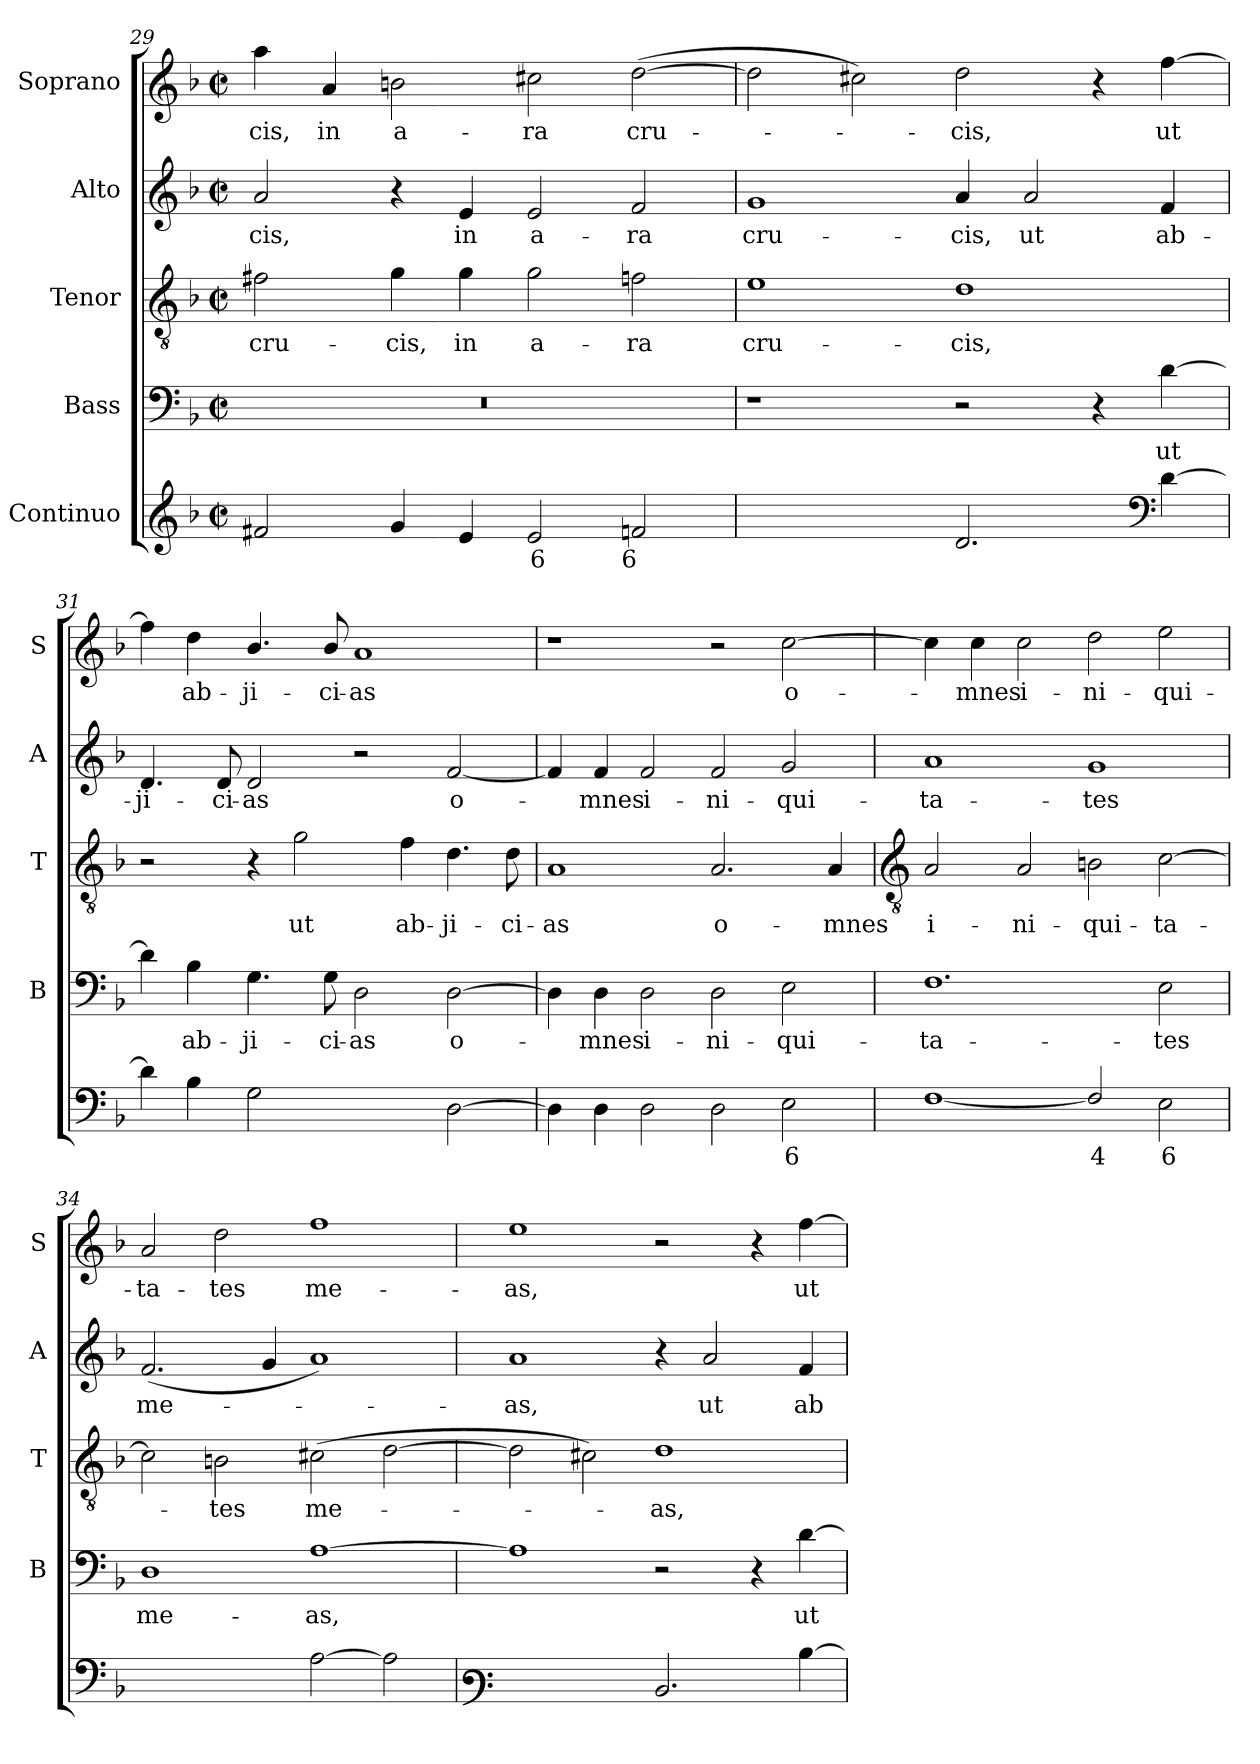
**kern	**text	**kern	**text	**kern	**text	**kern	**text	**kern	**text
*part5	*part5	*part4	*part4	*part3	*part3	*part2	*part2	*part1	*part1
*staff5	*staff5	*staff4	*staff4	*staff3	*staff3	*staff2	*staff2	*staff1	*staff1
*I"Continuo	*	*I"Bass	*	*I"Tenor	*	*I"Alto	*	*I"Soprano	*
*	*	*I'B	*	*I'T	*	*I'A	*	*I'S	*
!!LO:LB:g=z
*clefG2	*	*clefF4	*	*clefGv2	*	*clefG2	*	*clefG2	*
*k[b-]	*	*k[b-]	*	*k[b-]	*	*k[b-]	*	*k[b-]	*
*F:	*	*F:	*	*F:	*	*F:	*	*F:	*
*M4/2	*	*M4/2	*	*M4/2	*	*M4/2	*	*M4/2	*
*met(c|)	*	*met(c|)	*	*met(c|)	*	*met(c|)	*	*met(c|)	*
=29	=29	=29	=29	=29	=29	=29	=29	=29	=29
!	!	!	!	!	!LO:LY:b	!	!LO:LY:b	!	!LO:LY:b
2f#X	.	0r	.	2f#X	cru-	2a	-cis,	4aa	-cis,
!	!	!	!	!	!	!	!	!	!LO:LY:b
.	.	.	.	.	.	.	.	4a	in
!	!	!	!	!	!LO:LY:b	!	!	!	!LO:LY:b
4g	.	.	.	4g	-cis,	4r	.	2bn	a-
!	!	!	!	!	!LO:LY:b	!	!LO:LY:b	!	!
4e	.	.	.	4g	in	4e	in	.	.
!	!LO:LY:b	!	!	!	!LO:LY:b	!	!LO:LY:b	!	!LO:LY:b
2e	6	.	.	2g	a-	2e	a-	2cc#X	-ra
!	!LO:LY:b	!	!	!	!LO:LY:b	!	!LO:LY:b	!	!LO:LY:b
2fn	6	.	.	2fn	-ra	2f	-ra	(>[2dd	cru-
=30	=30	=30	=30	=30	=30	=30	=30	=30	=30
!	!LO:LY:b	!	!	!	!LO:LY:b	!	!LO:LY:b	!	!
[2eyy	7	1r	.	1e	cru-	1g	cru-	2dd]	.
!	!LO:LY:b	!	!	!	!	!	!	!	!
2eyy]	6	.	.	.	.	.	.	2cc#X)	.
!	!	!	!	!	!LO:LY:b	!	!LO:LY:b	!	!LO:LY:b
2.d	.	2r	.	1d	-cis,	4a	-cis,	2dd	cis,
!	!	!	!	!	!	!	!LO:LY:b	!	!
.	.	.	.	.	.	2a	ut	.	.
.	.	4r	.	.	.	.	.	4r	.
*clefF4	*	*	*	*	*	*	*	*	*
!	!	!	!LO:LY:b	!	!	!	!LO:LY:b	!	!LO:LY:b
[4d	.	[4d	ut	.	.	4f	ab-	[4ff	ut
=31	=31	=31	=31	=31	=31	=31	=31	=31	=31
!	!	!	!	!	!	!	!LO:LY:b	!	!
4d]	.	4d]	.	2r	.	4.d	-ji-	4ff]	.
!	!	!	!LO:LY:b	!	!	!	!	!	!LO:LY:b
4B-	.	4B-	ab-	.	.	.	.	4dd	ab-
!	!	!	!	!	!	!	!LO:LY:b	!	!
.	.	.	.	.	.	8d	-ci-	.	.
!	!	!	!LO:LY:b	!	!	!	!LO:LY:b	!	!LO:LY:b
2G	.	4.G	-ji-	4r	.	2d	-as	4.b-/	-ji-
!	!	!	!	!	!LO:LY:b	!	!	!	!
.	.	.	.	2g	ut	.	.	.	.
!	!	!	!LO:LY:b	!	!	!	!	!	!LO:LY:b
.	.	8G	-ci-	.	.	.	.	8b-/	-ci-
!	!LO:LY:b	!	!LO:LY:b	!	!	!	!	!	!LO:LY:b
[4Dyy	4	2D	-as	.	.	2r	.	1a	-as
!	!LO:LY:b	!	!	!	!LO:LY:b	!	!	!	!
4Dyy]	3	.	.	4f	ab-	.	.	.	.
!	!	!	!LO:LY:b	!	!LO:LY:b	!	!LO:LY:b	!	!
[2D	.	[2D	o-	4.d	-ji-	[2f	o-	.	.
!	!	!	!	!	!LO:LY:b	!	!	!	!
.	.	.	.	8d	-ci-	.	.	.	.
=32	=32	=32	=32	=32	=32	=32	=32	=32	=32
!	!	!	!	!	!LO:LY:b	!	!	!	!
4D]	.	4D]	.	1A	-as	4f]	.	1r	.
!	!	!	!LO:LY:b	!	!	!	!LO:LY:b	!	!
4D	.	4D	mnes	.	.	4f	mnes	.	.
!	!	!	!LO:LY:b	!	!	!	!LO:LY:b	!	!
2D	.	2D	i-	.	.	2f	i-	.	.
!	!	!	!LO:LY:b	!	!LO:LY:b	!	!LO:LY:b	!	!
2D	.	2D	-ni-	2.A	o-	2f	-ni-	2r	.
!	!LO:LY:b	!	!LO:LY:b	!	!	!	!LO:LY:b	!	!LO:LY:b
2E	6	2E	-qui-	.	.	2g	-qui-	[2cc	o-
!	!	!	!	!	!LO:LY:b	!	!	!	!
.	.	.	.	4A	-mnes	.	.	.	.
!!LO:LB:g=z
=33	=33	=33	=33	=33	=33	=33	=33	=33	=33
*	*	*	*	*clefGv2	*	*	*	*	*
!	!	!	!LO:LY:b	!	!LO:LY:b	!	!LO:LY:b	!	!
[1F/	.	1.F	-ta-	2A	i-	1a	-ta-	4cc]	.
!	!	!	!	!	!	!	!	!	!LO:LY:b
.	.	.	.	.	.	.	.	4cc	mnes
!	!	!	!	!	!LO:LY:b	!	!	!	!LO:LY:b
.	.	.	.	2A	-ni-	.	.	2cc	i-
!	!LO:LY:b	!	!	!	!LO:LY:b	!	!LO:LY:b	!	!LO:LY:b
2F/]	4	.	.	2Bn	-qui-	1g	-tes	2dd	-ni-
!	!LO:LY:b	!	!LO:LY:b	!	!LO:LY:b	!	!	!	!LO:LY:b
2E	6	2E	-tes	[2c	-ta-	.	.	2ee	-qui-
=34	=34	=34	=34	=34	=34	=34	=34	=34	=34
!	!LO:LY:b	!	!LO:LY:b	!	!	!	!LO:LY:b	!	!LO:LY:b
[2Dyy	7	1D	me-	2c]	.	(<2.f	me-	2a	-ta-
!	!LO:LY:b	!	!	!	!LO:LY:b	!	!	!	!LO:LY:b
2Dyy]	6	.	.	2Bn	tes	.	.	2dd	-tes
.	.	.	.	.	.	4g	.	.	.
!	!	!	!LO:LY:b	!	!LO:LY:b	!	!	!	!LO:LY:b
[2A	.	[1A	-as,	(>2c#X	me-	1a)	.	1ff	me-
2A]	.	.	.	[2d	.	.	.	.	.
=35	=35	=35	=35	=35	=35	=35	=35	=35	=35
*clefF3	*	*	*	*	*	*	*	*	*
!	!LO:LY:b	!	!	!	!	!	!LO:LY:b	!	!LO:LY:b
[2Ayy	4	1A]	.	2d]	.	1a	as,	1ee	-as,
2Ayy]	.	.	.	2c#X)	.	.	.	.	.
!	!	!	!	!	!LO:LY:b	!	!	!	!
2.D	.	2r	.	1d	as,	4r	.	2r	.
!	!	!	!	!	!	!	!LO:LY:b	!	!
.	.	.	.	.	.	2a	ut	.	.
.	.	4r	.	.	.	.	.	4r	.
!	!	!	!LO:LY:b	!	!	!	!LO:LY:b	!	!LO:LY:b
[4d	.	[4d	ut	.	.	4f	ab-	[4ff	ut
=	=	=	=	=	=	=	=	=	=
*-	*-	*-	*-	*-	*-	*-	*-	*-	*-
